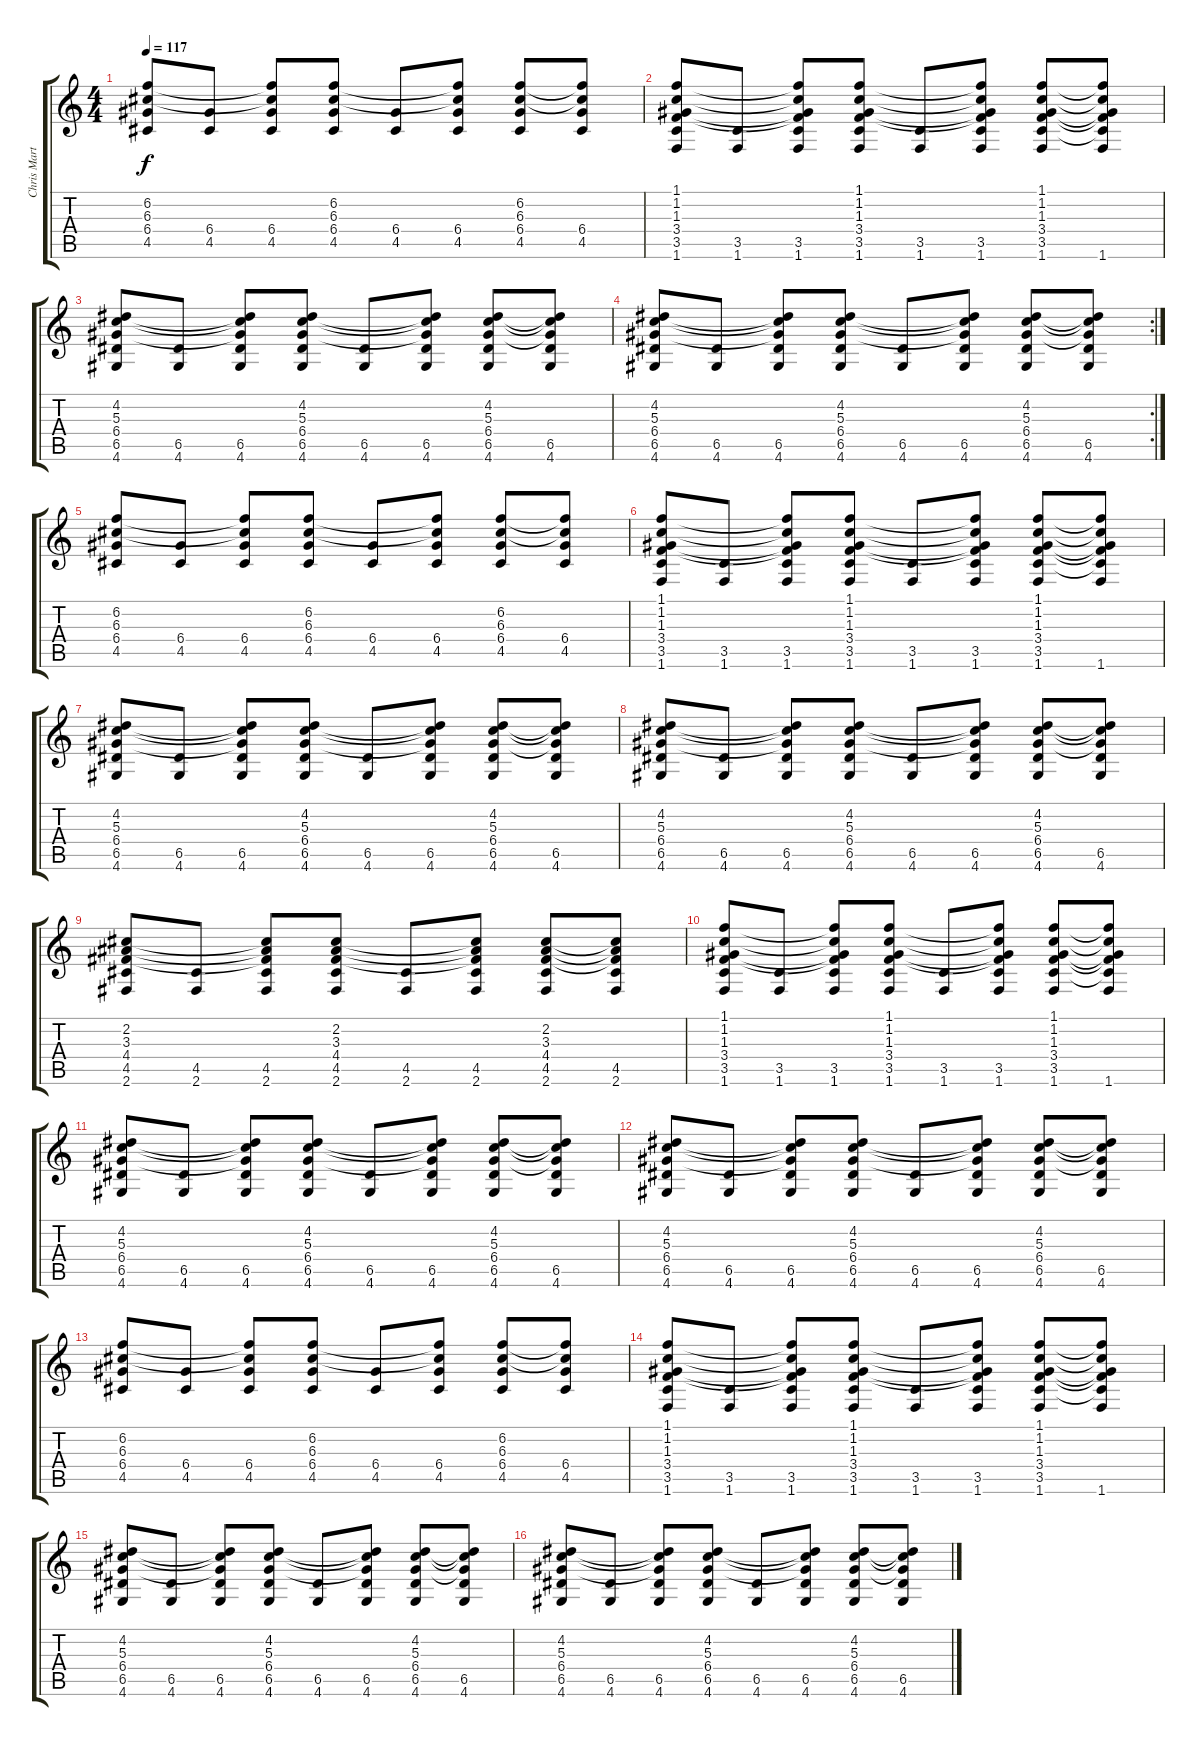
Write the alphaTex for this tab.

\track ("Chris Martin - Rhytm Guitar" "Chris Mart") {instrument acousticguitarsteel}
\staff {score tabs}
\tuning (E4 B3 G3 D3 A2 E2) {hide}
\ts (4 4)
\tempo 117
\clef g2
\ks c
(6.2 6.3 6.4 4.5).8{dy f instrument acousticguitarsteel} (6.4 4.5).8 (6.2{t} 6.3{t} 6.4 4.5).8 (6.2 6.3 6.4 4.5).8 (6.4 4.5).8 (6.2{t} 6.3{t} 6.4 4.5).8 (6.2 6.3 6.4 4.5).8 (6.2{t} 6.3{t} 6.4 4.5).8 |
(1.1 1.2 1.3 3.4 3.5 1.6).8 (3.5 1.6).8 (1.1{t} 1.2{t} 1.3{t} 3.4{t} 3.5 1.6).8 (1.1 1.2 1.3 3.4 3.5 1.6).8 (3.5 1.6).8 (1.1{t} 1.2{t} 1.3{t} 3.4{t} 3.5 1.6).8 (1.1 1.2 1.3 3.4 3.5 1.6).8 (1.1{t} 1.2{t} 1.3{t} 3.4{t} 3.5{t} 1.6).8 |
(4.2 5.3 6.4 6.5 4.6).8 (6.5 4.6).8 (4.2{t} 5.3{t} 6.4{t} 6.5 4.6).8 (4.2 5.3 6.4 6.5 4.6).8 (6.5 4.6).8 (4.2{t} 5.3{t} 6.4{t} 6.5 4.6).8 (4.2 5.3 6.4 6.5 4.6).8 (4.2{t} 5.3{t} 6.4{t} 6.5 4.6).8 |
\rc 2
(4.2 5.3 6.4 6.5 4.6).8 (6.5 4.6).8 (4.2{t} 5.3{t} 6.4{t} 6.5 4.6).8 (4.2 5.3 6.4 6.5 4.6).8 (6.5 4.6).8 (4.2{t} 5.3{t} 6.4{t} 6.5 4.6).8 (4.2 5.3 6.4 6.5 4.6).8 (4.2{t} 5.3{t} 6.4{t} 6.5 4.6).8 |
(6.2 6.3 6.4 4.5).8 (6.4 4.5).8 (6.2{t} 6.3{t} 6.4 4.5).8 (6.2 6.3 6.4 4.5).8 (6.4 4.5).8 (6.2{t} 6.3{t} 6.4 4.5).8 (6.2 6.3 6.4 4.5).8 (6.2{t} 6.3{t} 6.4 4.5).8 |
(1.1 1.2 1.3 3.4 3.5 1.6).8 (3.5 1.6).8 (1.1{t} 1.2{t} 1.3{t} 3.4{t} 3.5 1.6).8 (1.1 1.2 1.3 3.4 3.5 1.6).8 (3.5 1.6).8 (1.1{t} 1.2{t} 1.3{t} 3.4{t} 3.5 1.6).8 (1.1 1.2 1.3 3.4 3.5 1.6).8 (1.1{t} 1.2{t} 1.3{t} 3.4{t} 3.5{t} 1.6).8 |
(4.2 5.3 6.4 6.5 4.6).8 (6.5 4.6).8 (4.2{t} 5.3{t} 6.4{t} 6.5 4.6).8 (4.2 5.3 6.4 6.5 4.6).8 (6.5 4.6).8 (4.2{t} 5.3{t} 6.4{t} 6.5 4.6).8 (4.2 5.3 6.4 6.5 4.6).8 (4.2{t} 5.3{t} 6.4{t} 6.5 4.6).8 |
(4.2 5.3 6.4 6.5 4.6).8 (6.5 4.6).8 (4.2{t} 5.3{t} 6.4{t} 6.5 4.6).8 (4.2 5.3 6.4 6.5 4.6).8 (6.5 4.6).8 (4.2{t} 5.3{t} 6.4{t} 6.5 4.6).8 (4.2 5.3 6.4 6.5 4.6).8 (4.2{t} 5.3{t} 6.4{t} 6.5 4.6).8 |
(2.2 3.3 4.4 4.5 2.6).8 (4.5 2.6).8 (2.2{t} 3.3{t} 4.4{t} 4.5 2.6).8 (2.2 3.3 4.4 4.5 2.6).8 (4.5 2.6).8 (2.2{t} 3.3{t} 4.4{t} 4.5 2.6).8 (2.2 3.3 4.4 4.5 2.6).8 (2.2{t} 3.3{t} 4.4{t} 4.5 2.6).8 |
(1.1 1.2 1.3 3.4 3.5 1.6).8 (3.5 1.6).8 (1.1{t} 1.2{t} 1.3{t} 3.4{t} 3.5 1.6).8 (1.1 1.2 1.3 3.4 3.5 1.6).8 (3.5 1.6).8 (1.1{t} 1.2{t} 1.3{t} 3.4{t} 3.5 1.6).8 (1.1 1.2 1.3 3.4 3.5 1.6).8 (1.1{t} 1.2{t} 1.3{t} 3.4{t} 3.5{t} 1.6).8 |
(4.2 5.3 6.4 6.5 4.6).8 (6.5 4.6).8 (4.2{t} 5.3{t} 6.4{t} 6.5 4.6).8 (4.2 5.3 6.4 6.5 4.6).8 (6.5 4.6).8 (4.2{t} 5.3{t} 6.4{t} 6.5 4.6).8 (4.2 5.3 6.4 6.5 4.6).8 (4.2{t} 5.3{t} 6.4{t} 6.5 4.6).8 |
(4.2 5.3 6.4 6.5 4.6).8 (6.5 4.6).8 (4.2{t} 5.3{t} 6.4{t} 6.5 4.6).8 (4.2 5.3 6.4 6.5 4.6).8 (6.5 4.6).8 (4.2{t} 5.3{t} 6.4{t} 6.5 4.6).8 (4.2 5.3 6.4 6.5 4.6).8 (4.2{t} 5.3{t} 6.4{t} 6.5 4.6).8 |
(6.2 6.3 6.4 4.5).8 (6.4 4.5).8 (6.2{t} 6.3{t} 6.4 4.5).8 (6.2 6.3 6.4 4.5).8 (6.4 4.5).8 (6.2{t} 6.3{t} 6.4 4.5).8 (6.2 6.3 6.4 4.5).8 (6.2{t} 6.3{t} 6.4 4.5).8 |
(1.1 1.2 1.3 3.4 3.5 1.6).8 (3.5 1.6).8 (1.1{t} 1.2{t} 1.3{t} 3.4{t} 3.5 1.6).8 (1.1 1.2 1.3 3.4 3.5 1.6).8 (3.5 1.6).8 (1.1{t} 1.2{t} 1.3{t} 3.4{t} 3.5 1.6).8 (1.1 1.2 1.3 3.4 3.5 1.6).8 (1.1{t} 1.2{t} 1.3{t} 3.4{t} 3.5{t} 1.6).8 |
(4.2 5.3 6.4 6.5 4.6).8 (6.5 4.6).8 (4.2{t} 5.3{t} 6.4{t} 6.5 4.6).8 (4.2 5.3 6.4 6.5 4.6).8 (6.5 4.6).8 (4.2{t} 5.3{t} 6.4{t} 6.5 4.6).8 (4.2 5.3 6.4 6.5 4.6).8 (4.2{t} 5.3{t} 6.4{t} 6.5 4.6).8 |
(4.2 5.3 6.4 6.5 4.6).8 (6.5 4.6).8 (4.2{t} 5.3{t} 6.4{t} 6.5 4.6).8 (4.2 5.3 6.4 6.5 4.6).8 (6.5 4.6).8 (4.2{t} 5.3{t} 6.4{t} 6.5 4.6).8 (4.2 5.3 6.4 6.5 4.6).8 (4.2{t} 5.3{t} 6.4{t} 6.5 4.6).8
